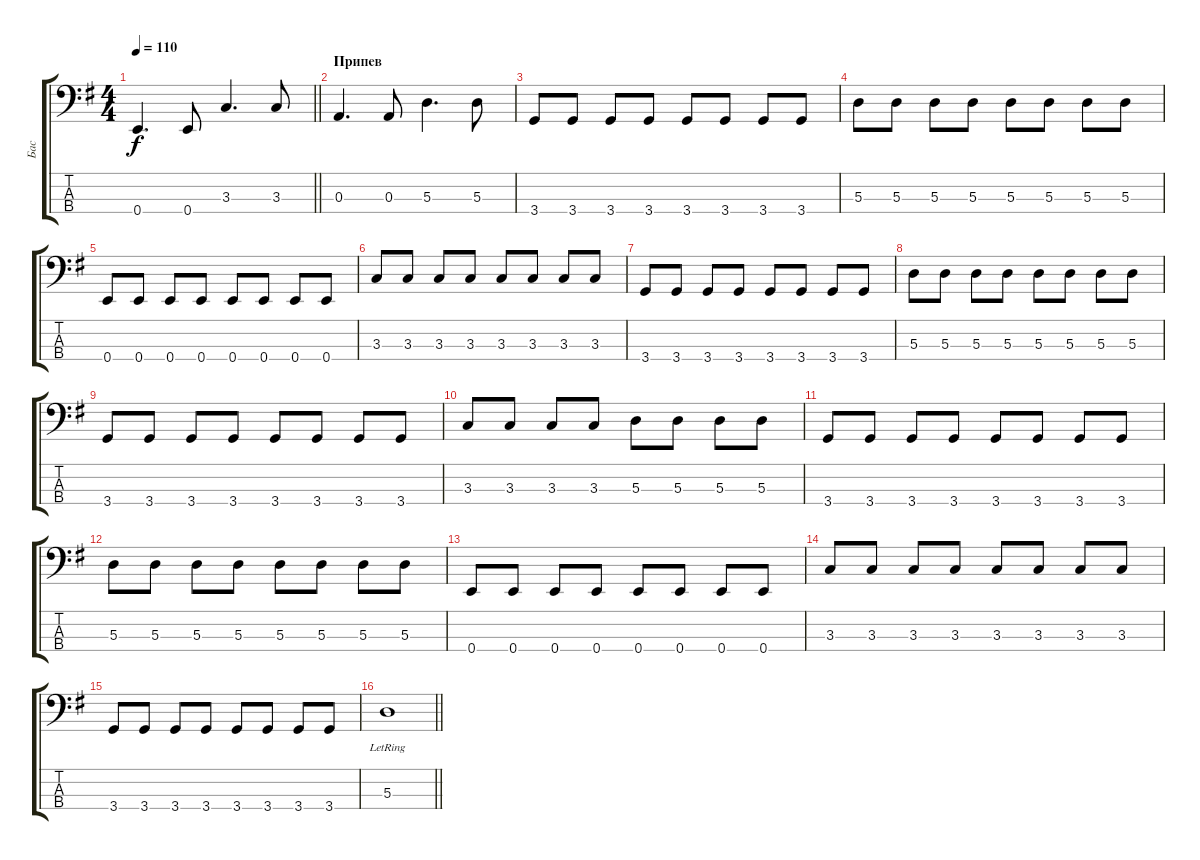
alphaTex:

\track ("Бас" "Бас") {instrument electricbassfinger}
\staff {score tabs}
\tuning (G2 D2 A1 E1) {hide}
\ts (4 4)
\tempo 110
\clef f4
\barLineRight lightlight
\ks eminor
0.4.4{d dy f} 0.4.8 3.3.4{d} 3.3.8 |
\section ("" "Припев")
0.3.4{d} 0.3.8 5.3.4{d} 5.3.8 |
3.4.8 3.4.8 3.4.8 3.4.8 3.4.8 3.4.8 3.4.8 3.4.8 |
5.3.8 5.3.8 5.3.8 5.3.8 5.3.8 5.3.8 5.3.8 5.3.8 |
0.4.8 0.4.8 0.4.8 0.4.8 0.4.8 0.4.8 0.4.8 0.4.8 |
3.3.8 3.3.8 3.3.8 3.3.8 3.3.8 3.3.8 3.3.8 3.3.8 |
3.4.8 3.4.8 3.4.8 3.4.8 3.4.8 3.4.8 3.4.8 3.4.8 |
5.3.8 5.3.8 5.3.8 5.3.8 5.3.8 5.3.8 5.3.8 5.3.8 |
3.4.8 3.4.8 3.4.8 3.4.8 3.4.8 3.4.8 3.4.8 3.4.8 |
3.3.8 3.3.8 3.3.8 3.3.8 5.3.8 5.3.8 5.3.8 5.3.8 |
3.4.8 3.4.8 3.4.8 3.4.8 3.4.8 3.4.8 3.4.8 3.4.8 |
5.3.8 5.3.8 5.3.8 5.3.8 5.3.8 5.3.8 5.3.8 5.3.8 |
0.4.8 0.4.8 0.4.8 0.4.8 0.4.8 0.4.8 0.4.8 0.4.8 |
3.3.8 3.3.8 3.3.8 3.3.8 3.3.8 3.3.8 3.3.8 3.3.8 |
3.4.8 3.4.8 3.4.8 3.4.8 3.4.8 3.4.8 3.4.8 3.4.8 |
\barLineRight lightlight
5.3{lr}.1
